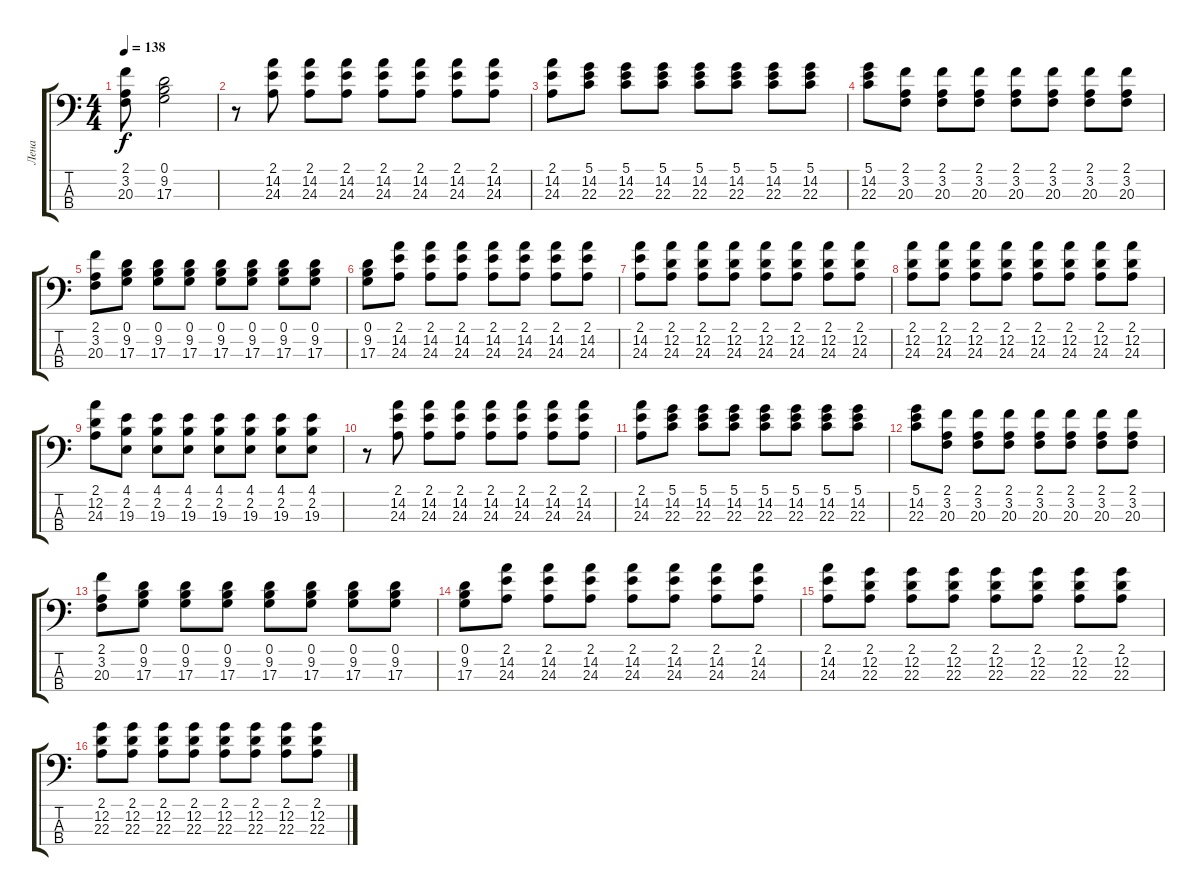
\track ("Лена" "Лена") {instrument electricbassfinger}
\staff {score tabs}
\tuning (G2 D2 A1 E1) {hide}
\ts (4 4)
\tempo 138
\clef f4
\ks c
(2.1 3.2 20.3).8{dy f} (0.1 9.2 17.3).2 |
r.8 (2.1 14.2 24.3).8 (2.1 14.2 24.3).8 (2.1 14.2 24.3).8 (2.1 14.2 24.3).8 (2.1 14.2 24.3).8 (2.1 14.2 24.3).8 (2.1 14.2 24.3).8 |
(2.1 14.2 24.3).8 (5.1 14.2 22.3).8 (5.1 14.2 22.3).8 (5.1 14.2 22.3).8 (5.1 14.2 22.3).8 (5.1 14.2 22.3).8 (5.1 14.2 22.3).8 (5.1 14.2 22.3).8 |
(5.1 14.2 22.3).8 (2.1 3.2 20.3).8 (2.1 3.2 20.3).8 (2.1 3.2 20.3).8 (2.1 3.2 20.3).8 (2.1 3.2 20.3).8 (2.1 3.2 20.3).8 (2.1 3.2 20.3).8 |
(2.1 3.2 20.3).8 (0.1 9.2 17.3).8 (0.1 9.2 17.3).8 (0.1 9.2 17.3).8 (0.1 9.2 17.3).8 (0.1 9.2 17.3).8 (0.1 9.2 17.3).8 (0.1 9.2 17.3).8 |
(0.1 9.2 17.3).8 (2.1 14.2 24.3).8 (2.1 14.2 24.3).8 (2.1 14.2 24.3).8 (2.1 14.2 24.3).8 (2.1 14.2 24.3).8 (2.1 14.2 24.3).8 (2.1 14.2 24.3).8 |
(2.1 14.2 24.3).8 (2.1 12.2 24.3).8 (2.1 12.2 24.3).8 (2.1 12.2 24.3).8 (2.1 12.2 24.3).8 (2.1 12.2 24.3).8 (2.1 12.2 24.3).8 (2.1 12.2 24.3).8 |
(2.1 12.2 24.3).8 (2.1 12.2 24.3).8 (2.1 12.2 24.3).8 (2.1 12.2 24.3).8 (2.1 12.2 24.3).8 (2.1 12.2 24.3).8 (2.1 12.2 24.3).8 (2.1 12.2 24.3).8 |
(2.1 12.2 24.3).8 (4.1 2.2 19.3).8 (4.1 2.2 19.3).8 (4.1 2.2 19.3).8 (4.1 2.2 19.3).8 (4.1 2.2 19.3).8 (4.1 2.2 19.3).8 (4.1 2.2 19.3).8 |
r.8 (2.1 14.2 24.3).8 (2.1 14.2 24.3).8 (2.1 14.2 24.3).8 (2.1 14.2 24.3).8 (2.1 14.2 24.3).8 (2.1 14.2 24.3).8 (2.1 14.2 24.3).8 |
(2.1 14.2 24.3).8 (5.1 14.2 22.3).8 (5.1 14.2 22.3).8 (5.1 14.2 22.3).8 (5.1 14.2 22.3).8 (5.1 14.2 22.3).8 (5.1 14.2 22.3).8 (5.1 14.2 22.3).8 |
(5.1 14.2 22.3).8 (2.1 3.2 20.3).8 (2.1 3.2 20.3).8 (2.1 3.2 20.3).8 (2.1 3.2 20.3).8 (2.1 3.2 20.3).8 (2.1 3.2 20.3).8 (2.1 3.2 20.3).8 |
(2.1 3.2 20.3).8 (0.1 9.2 17.3).8 (0.1 9.2 17.3).8 (0.1 9.2 17.3).8 (0.1 9.2 17.3).8 (0.1 9.2 17.3).8 (0.1 9.2 17.3).8 (0.1 9.2 17.3).8 |
(0.1 9.2 17.3).8 (2.1 14.2 24.3).8 (2.1 14.2 24.3).8 (2.1 14.2 24.3).8 (2.1 14.2 24.3).8 (2.1 14.2 24.3).8 (2.1 14.2 24.3).8 (2.1 14.2 24.3).8 |
(2.1 14.2 24.3).8 (2.1 12.2 22.3).8 (2.1 12.2 22.3).8 (2.1 12.2 22.3).8 (2.1 12.2 22.3).8 (2.1 12.2 22.3).8 (2.1 12.2 22.3).8 (2.1 12.2 22.3).8 |
(2.1 12.2 22.3).8 (2.1 12.2 22.3).8 (2.1 12.2 22.3).8 (2.1 12.2 22.3).8 (2.1 12.2 22.3).8 (2.1 12.2 22.3).8 (2.1 12.2 22.3).8 (2.1 12.2 22.3).8
